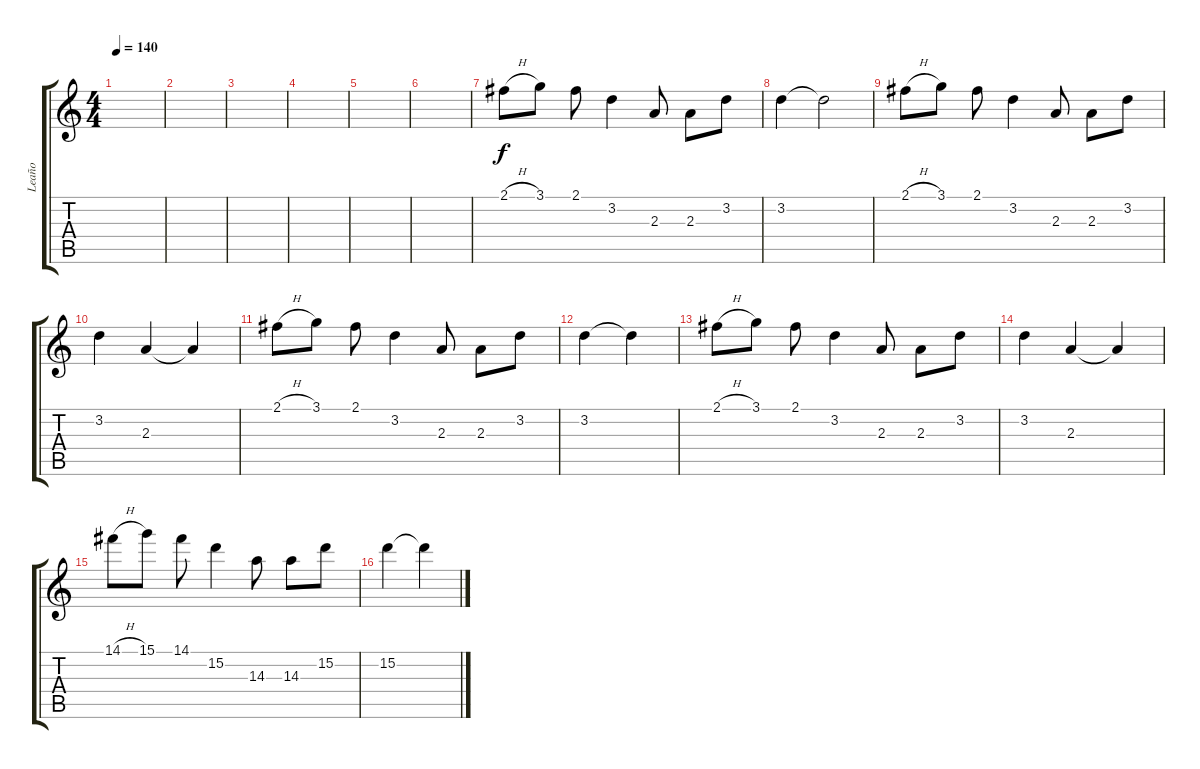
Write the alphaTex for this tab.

\track ("Leaño" "Leaño") {instrument acousticguitarsteel}
\staff {score tabs}
\tuning (E4 B3 G3 D3 A2 E2) {hide}
\ts (4 4)
\tempo 140
\clef g2
\ks c
|
|
|
|
|
|
2.1{h}.8 3.1.8 2.1.8 3.2.4 2.3.8 2.3.8 3.2.8 |
3.2.4 3.2{t}.2 |
2.1{h}.8 3.1.8 2.1.8 3.2.4 2.3.8 2.3.8 3.2.8 |
3.2.4 2.3.4 2.3{t}.4 |
2.1{h}.8 3.1.8 2.1.8 3.2.4 2.3.8 2.3.8 3.2.8 |
3.2.4 3.2{t}.4 |
2.1{h}.8 3.1.8 2.1.8 3.2.4 2.3.8 2.3.8 3.2.8 |
3.2.4 2.3.4 2.3{t}.4 |
14.1{h}.8 15.1.8 14.1.8 15.2.4 14.3.8 14.3.8 15.2.8 |
15.2.4 15.2{t}.4
